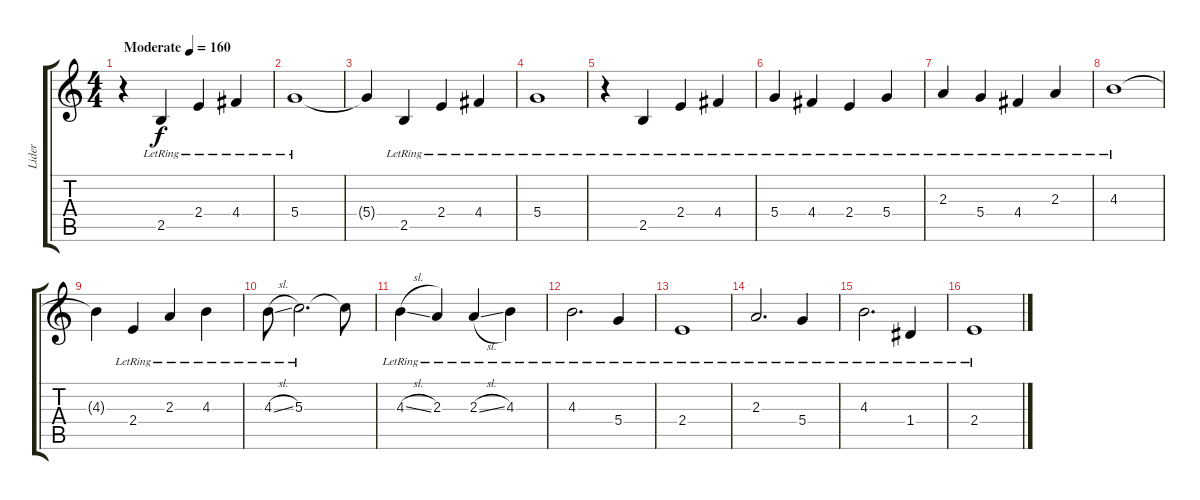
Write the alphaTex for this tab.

\track ("Lider" "Lider") {instrument electricguitarjazz}
\staff {score tabs}
\tuning (E4 B3 G3 D3 A2 E2) {hide}
\ts (4 4)
\tempo (160 "Moderate")
\clef g2
\ks c
r.4{dy f instrument electricguitarjazz} 2.5{lr}.4 2.4{lr}.4 4.4{lr}.4 |
5.4{lr}.1 |
5.4{t}.4 2.5{lr}.4 2.4{lr}.4 4.4{lr}.4 |
5.4{lr}.1 |
r.4 2.5{lr}.4 2.4{lr}.4 4.4{lr}.4 |
5.4{lr}.4 4.4{lr}.4 2.4{lr}.4 5.4{lr}.4 |
2.3{lr}.4 5.4{lr}.4 4.4{lr}.4 2.3{lr}.4 |
4.3{lr}.1 |
4.3{t}.4 2.4{lr}.4 2.3{lr}.4 4.3{lr}.4 |
4.3{sl lr}.8 5.3{lr}.2{d} 5.3{t}.8 |
4.3{sl lr}.4 2.3{lr}.4 2.3{sl lr}.4 4.3{lr}.4 |
4.3{lr}.2{d} 5.4{lr}.4 |
2.4{lr}.1 |
2.3{lr}.2{d} 5.4{lr}.4 |
4.3{lr}.2{d} 1.4{lr}.4 |
2.4{lr}.1
